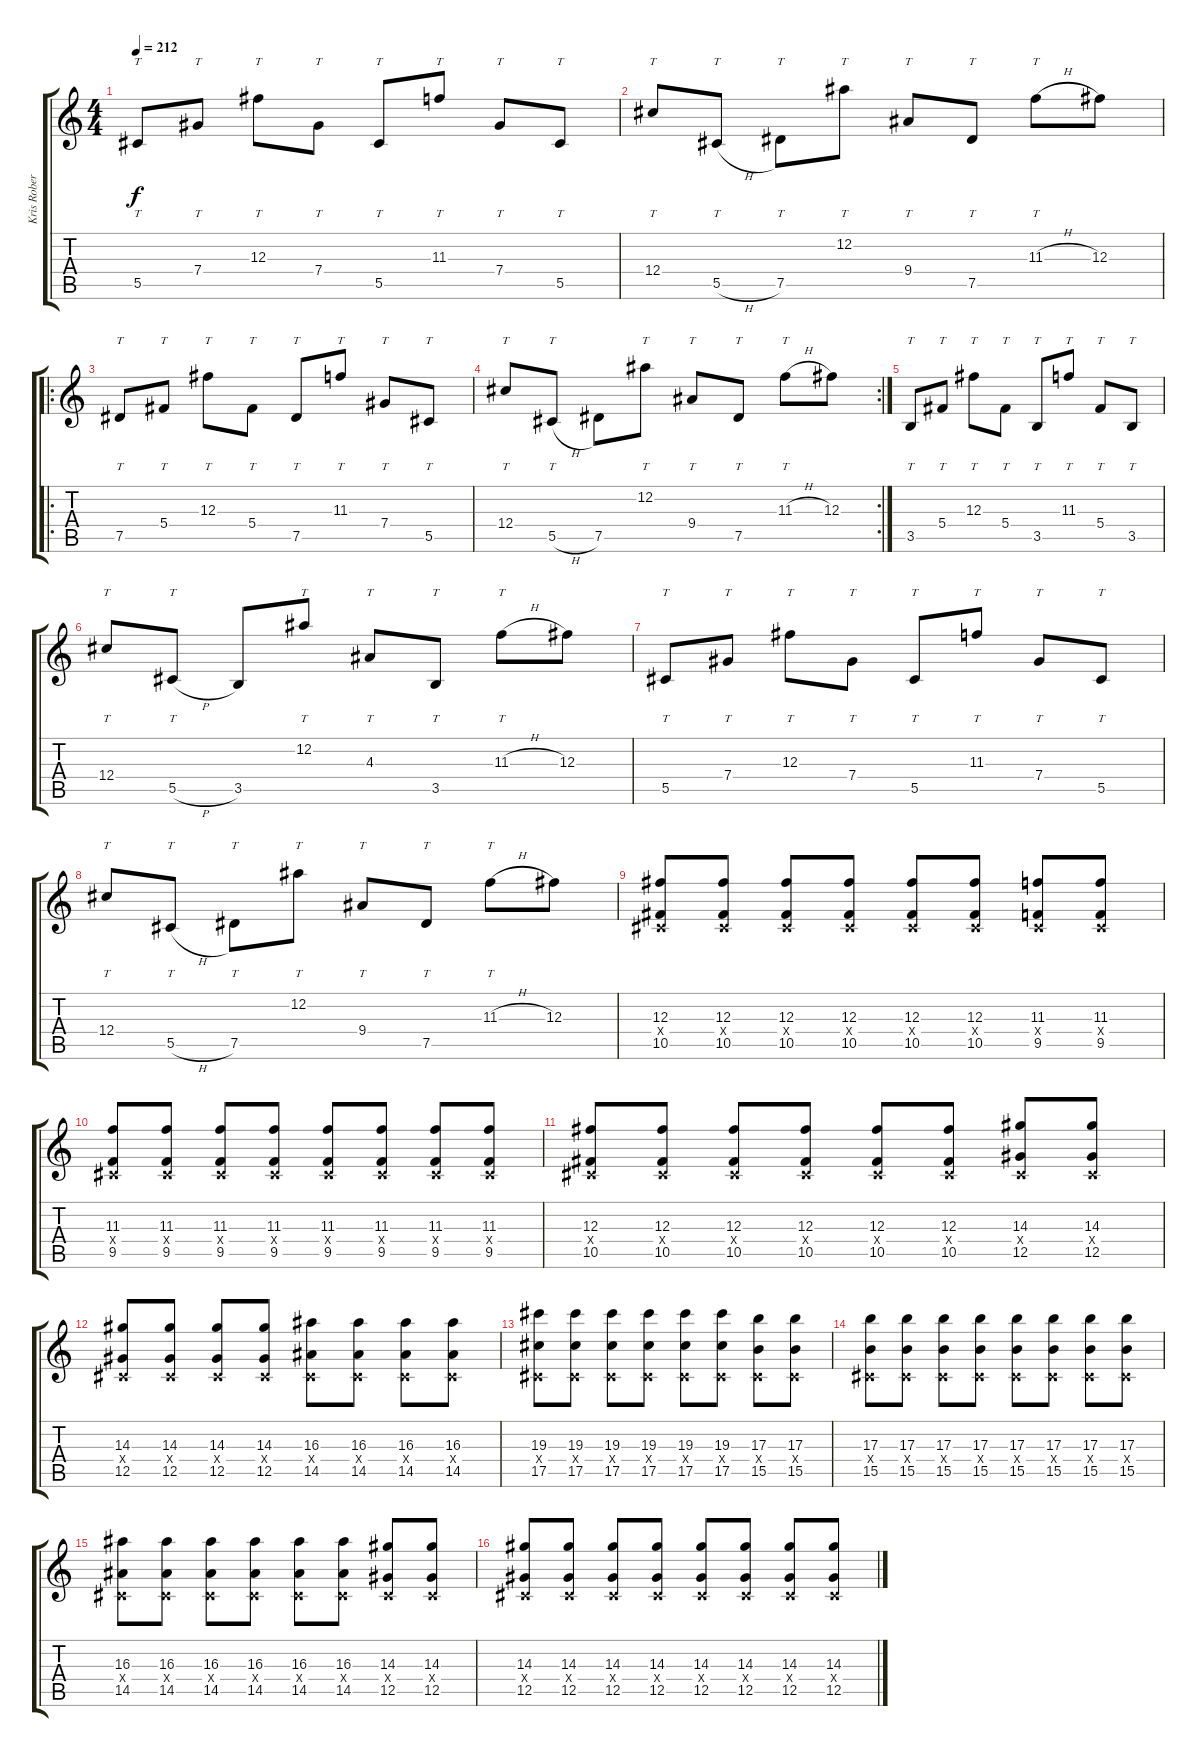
\track ("Kris Roberts" "Kris Rober") {instrument distortionguitar}
\staff {score tabs}
\tuning (Eb4 Bb3 Gb3 Db3 Ab2 Db2) {hide}
\ts (4 4)
\tempo 212
\clef g2
\ks c
5.5.8{tt dy f} 7.4.8{tt} 12.3.8{tt} 7.4.8{tt} 5.5.8{tt} 11.3.8{tt} 7.4.8{tt} 5.5.8{tt} |
12.4.8{tt} 5.5{h}.8{tt} 7.5.8{tt} 12.2.8{tt} 9.4.8{tt} 7.5.8{tt} 11.3{h}.8{tt} 12.3.8 |
\ro
7.5.8{tt} 5.4.8{tt} 12.3.8{tt} 5.4.8{tt} 7.5.8{tt} 11.3.8{tt} 7.4.8{tt} 5.5.8{tt} |
\rc 2
12.4.8{tt} 5.5{h}.8{tt} 7.5.8 12.2.8{tt} 9.4.8{tt} 7.5.8{tt} 11.3{h}.8{tt} 12.3.8 |
3.5.8{tt} 5.4.8{tt} 12.3.8{tt} 5.4.8{tt} 3.5.8{tt} 11.3.8{tt} 5.4.8{tt} 3.5.8{tt} |
12.4.8{tt} 5.5{h}.8{tt} 3.5.8 12.2.8{tt} 4.3.8{tt} 3.5.8{tt} 11.3{h}.8{tt} 12.3.8 |
5.5.8{tt} 7.4.8{tt} 12.3.8{tt} 7.4.8{tt} 5.5.8{tt} 11.3.8{tt} 7.4.8{tt} 5.5.8{tt} |
12.4.8{tt} 5.5{h}.8{tt} 7.5.8{tt} 12.2.8{tt} 9.4.8{tt} 7.5.8{tt} 11.3{h}.8{tt} 12.3.8 |
(12.3 0.4{x} 10.5).8 (12.3 0.4{x} 10.5).8 (12.3 0.4{x} 10.5).8 (12.3 0.4{x} 10.5).8 (12.3 0.4{x} 10.5).8 (12.3 0.4{x} 10.5).8 (11.3 0.4{x} 9.5).8 (11.3 0.4{x} 9.5).8 |
(11.3 0.4{x} 9.5).8 (11.3 0.4{x} 9.5).8 (11.3 0.4{x} 9.5).8 (11.3 0.4{x} 9.5).8 (11.3 0.4{x} 9.5).8 (11.3 0.4{x} 9.5).8 (11.3 0.4{x} 9.5).8 (11.3 0.4{x} 9.5).8 |
(12.3 0.4{x} 10.5).8 (12.3 0.4{x} 10.5).8 (12.3 0.4{x} 10.5).8 (12.3 0.4{x} 10.5).8 (12.3 0.4{x} 10.5).8 (12.3 0.4{x} 10.5).8 (14.3 0.4{x} 12.5).8 (14.3 0.4{x} 12.5).8 |
(14.3 0.4{x} 12.5).8 (14.3 0.4{x} 12.5).8 (14.3 0.4{x} 12.5).8 (14.3 0.4{x} 12.5).8 (16.3 0.4{x} 14.5).8 (16.3 0.4{x} 14.5).8 (16.3 0.4{x} 14.5).8 (16.3 0.4{x} 14.5).8 |
(19.3 0.4{x} 17.5).8 (19.3 0.4{x} 17.5).8 (19.3 0.4{x} 17.5).8 (19.3 0.4{x} 17.5).8 (19.3 0.4{x} 17.5).8 (19.3 0.4{x} 17.5).8 (17.3 0.4{x} 15.5).8 (17.3 0.4{x} 15.5).8 |
(17.3 0.4{x} 15.5).8 (17.3 0.4{x} 15.5).8 (17.3 0.4{x} 15.5).8 (17.3 0.4{x} 15.5).8 (17.3 0.4{x} 15.5).8 (17.3 0.4{x} 15.5).8 (17.3 0.4{x} 15.5).8 (17.3 0.4{x} 15.5).8 |
(16.3 0.4{x} 14.5).8 (16.3 0.4{x} 14.5).8 (16.3 0.4{x} 14.5).8 (16.3 0.4{x} 14.5).8 (16.3 0.4{x} 14.5).8 (16.3 0.4{x} 14.5).8 (14.3 0.4{x} 12.5).8 (14.3 0.4{x} 12.5).8 |
(14.3 0.4{x} 12.5).8 (14.3 0.4{x} 12.5).8 (14.3 0.4{x} 12.5).8 (14.3 0.4{x} 12.5).8 (14.3 0.4{x} 12.5).8 (14.3 0.4{x} 12.5).8 (14.3 0.4{x} 12.5).8 (14.3 0.4{x} 12.5).8
